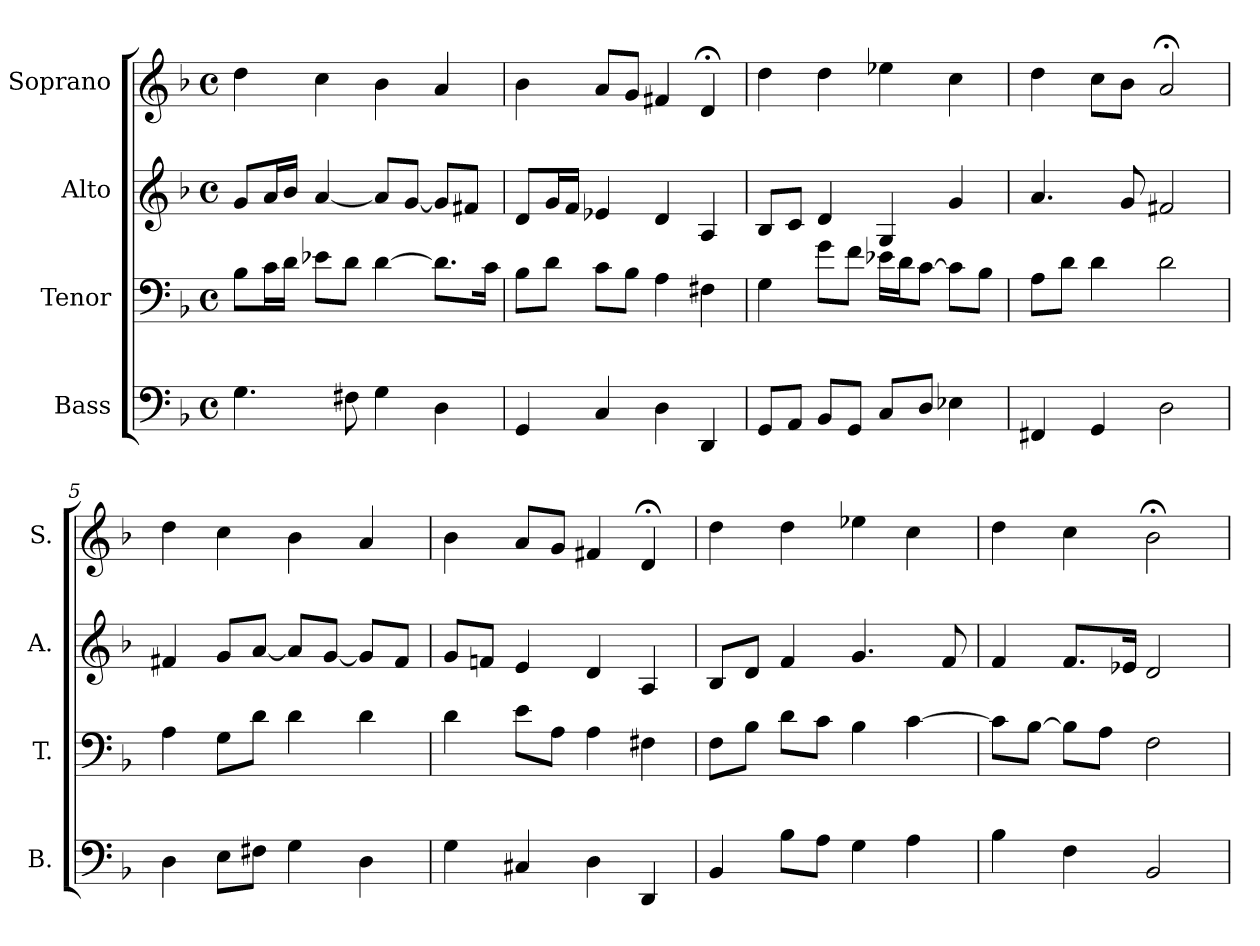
**kern	**kern	**kern	**kern
*part4	*part3	*part2	*part1
*staff4	*staff3	*staff2	*staff1
*I"Bass	*I"Tenor	*I"Alto	*I"Soprano
*I'B.	*I'T.	*I'A.	*I'S.
*clefF4	*clefF4	*clefG2	*clefG2
*k[b-]	*k[b-]	*k[b-]	*k[b-]
*d:	*d:	*d:	*d:
*M4/4	*M4/4	*M4/4	*M4/4
*met(c)	*met(c)	*met(c)	*met(c)
=1	=1	=1	=1
4.G\	8B-\L	8g/L	4dd\
.	16c\L	16a/L	.
.	16d\JJ	16b-/JJ	.
.	8e-X\L	[4a/	4cc\
8F#X\	8d\J	.	.
4G\	[4d\	8a/L]	4b-\
.	.	[8g/J	.
4D\	8.d\L]	8g/L]	4a/
.	.	8f#X/J	.
.	16c\Jk	.	.
=2	=2	=2	=2
4GG/	8B-\L	8d/L	4b-\
.	8d\J	16g/L	.
.	.	16f/JJ	.
4C/	8c\L	4e-X/	8a/L
.	8B-\J	.	8g/J
4D\	4A\	4d/	4f#X/
4DD/	4F#X\	4A/	4d;</
=3	=3	=3	=3
8GG/L	4G\	8B-/L	4dd\
8AA/J	.	8c/J	.
8BB-/L	8g\L	4d/	4dd\
8GG/J	8f\J	.	.
8C/L	16e-X\LL	4G/	4ee-X\
.	16d\J	.	.
8D/J	[8c\J	.	.
4E-X\	8c\L]	4g/	4cc\
.	8B-\J	.	.
=4	=4	=4	=4
4FF#X/	8A\L	4.a/	4dd\
.	8d\J	.	.
4GG/	4d\	.	8cc\L
.	.	8g/	8b-\J
2D\	2d\	2f#X/	2a;</
!!LO:LB:g=z
=5	=5	=5	=5
4D\	4A\	4f#X/	4dd\
8E\L	8G\L	8g/L	4cc\
8F#X\J	8d\J	[8a/J	.
4G\	4d\	8a/L]	4b-\
.	.	[8g/J	.
4D\	4d\	8g/L]	4a/
.	.	8f#/J	.
=6	=6	=6	=6
4G\	4d\	8g/L	4b-\
.	.	8fn/J	.
4C#X/	8e\L	4e/	8a/L
.	8A\J	.	8g/J
4D\	4A\	4d/	4f#X/
4DD/	4F#X\	4A/	4d;</
=7	=7	=7	=7
4BB-/	8F\L	8B-/L	4dd\
.	8B-\J	8d/J	.
8B-\L	8d\L	4f/	4dd\
8A\J	8c\J	.	.
4G\	4B-\	4.g/	4ee-X\
4A\	[4c\	.	4cc\
.	.	8f/	.
=8	=8	=8	=8
4B-\	8c\L]	4f/	4dd\
.	[8B-\J	.	.
4F\	8B-\L]	8.f/L	4cc\
.	8A\J	.	.
.	.	16e-X/Jk	.
2BB-/	2F\	2d/	2b-;<\
=	=	=	=
*-	*-	*-	*-
